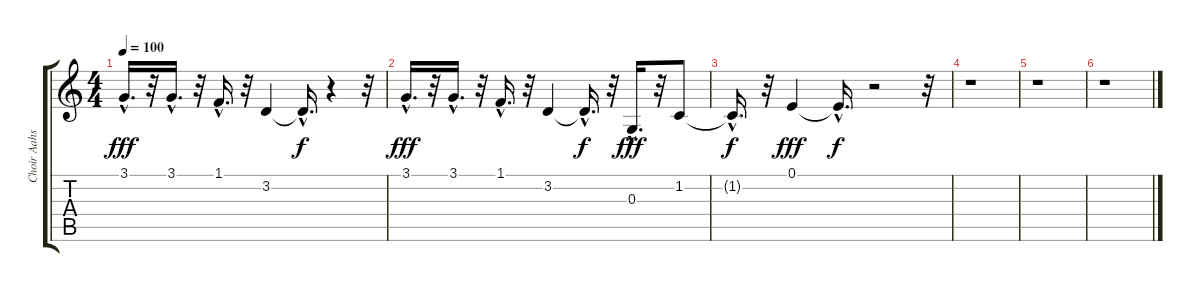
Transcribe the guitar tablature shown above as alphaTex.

\track ("Choir Aahs 1" "Choir Aahs") {instrument choiraahs}
\staff {score tabs}
\tuning (E4 B3 G3 D3 A2 E2) {hide}
\ts (4 4)
\tempo 100
\clef g2
\ks c
3.1{hac}.16{d dy fff} r.32 3.1{hac}.16{d} r.32 1.1{hac}.16{d} r.32 3.2.4 3.2{hac t}.16{d dy f} r.4 r.32 |
3.1{hac}.16{d dy fff} r.32 3.1{hac}.16{d} r.32 1.1{hac}.16{d} r.32 3.2.4 3.2{hac t}.16{d dy f} r.32 0.3{hac}.16{d dy fff} r.32 1.2.8 |
1.2{hac t}.16{d dy f} r.32 0.1.4{dy fff} 0.1{hac t}.16{d dy f} r.2 r.32 |
r.1 |
r.1 |
r.1
